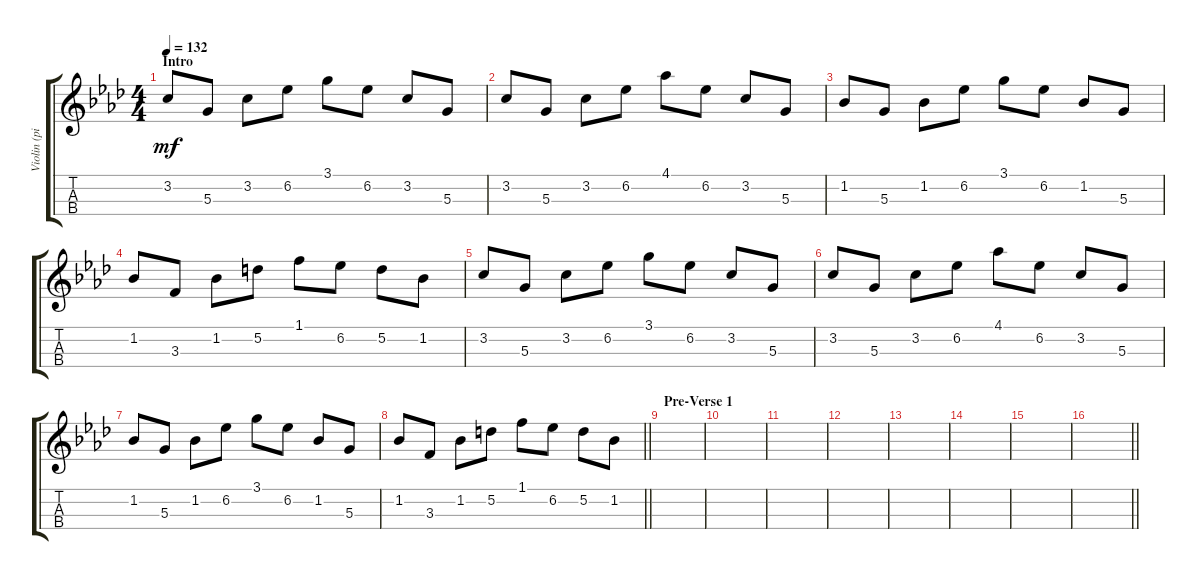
\track ("Violin (pizz)" "Violin (pi") {instrument pizzicatostrings}
\staff {score tabs}
\tuning (E5 A4 D4 G3) {hide}
\ts (4 4)
\section ("" "Intro")
\tempo 132
\clef g2
\ks ab
3.2.8{dy mf instrument pizzicatostrings} 5.3.8 3.2.8 6.2.8 3.1.8 6.2.8 3.2.8 5.3.8 |
3.2.8 5.3.8 3.2.8 6.2.8 4.1.8 6.2.8 3.2.8 5.3.8 |
1.2.8 5.3.8 1.2.8 6.2.8 3.1.8 6.2.8 1.2.8 5.3.8 |
1.2.8 3.3.8 1.2.8 5.2.8 1.1.8 6.2.8 5.2.8 1.2.8 |
3.2.8 5.3.8 3.2.8 6.2.8 3.1.8 6.2.8 3.2.8 5.3.8 |
3.2.8 5.3.8 3.2.8 6.2.8 4.1.8 6.2.8 3.2.8 5.3.8 |
1.2.8 5.3.8 1.2.8 6.2.8 3.1.8 6.2.8 1.2.8 5.3.8 |
\barLineRight lightlight
1.2.8 3.3.8 1.2.8 5.2.8 1.1.8 6.2.8 5.2.8 1.2.8 |
\section ("" "Pre-Verse 1")
|
|
|
|
|
|
|
\barLineRight lightlight
